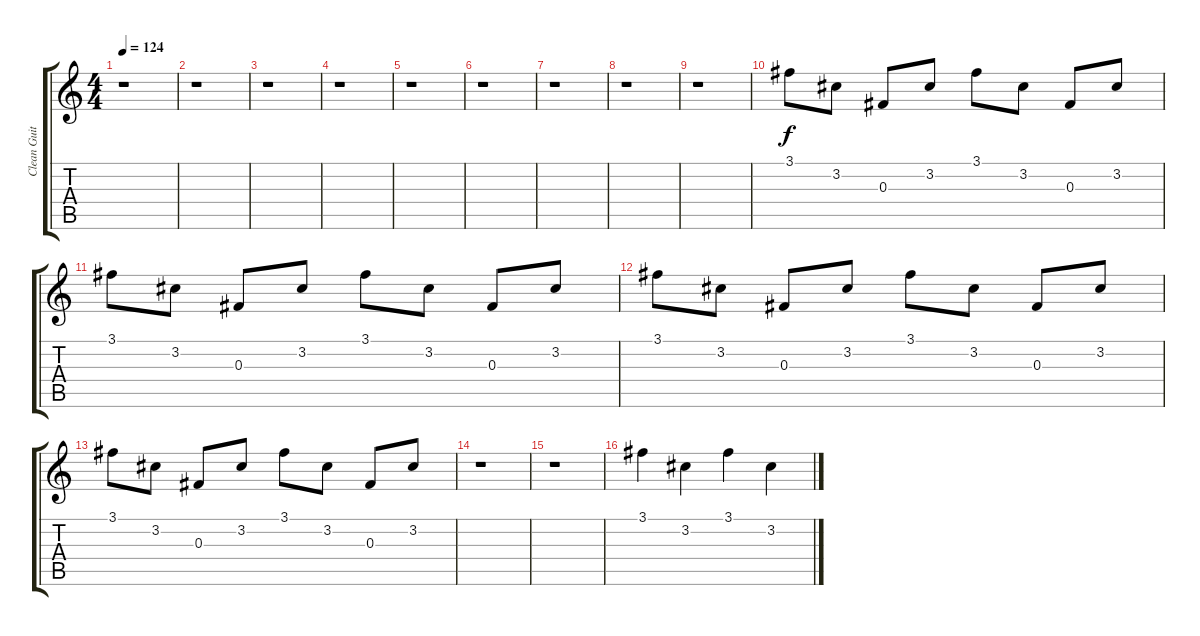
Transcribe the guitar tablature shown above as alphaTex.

\track ("Clean Guitar" "Clean Guit") {instrument electricguitarclean}
\staff {score tabs}
\tuning (Eb4 Bb3 Gb3 Db3 Ab2 Eb2) {hide}
\ts (4 4)
\tempo 124
\clef g2
\ks c
r.1{dy f} |
r.1 |
r.1 |
r.1 |
r.1 |
r.1 |
r.1 |
r.1 |
r.1 |
3.1.8 3.2.8 0.3.8 3.2.8 3.1.8 3.2.8 0.3.8 3.2.8 |
3.1.8 3.2.8 0.3.8 3.2.8 3.1.8 3.2.8 0.3.8 3.2.8 |
3.1.8 3.2.8 0.3.8 3.2.8 3.1.8 3.2.8 0.3.8 3.2.8 |
3.1.8 3.2.8 0.3.8 3.2.8 3.1.8 3.2.8 0.3.8 3.2.8 |
r.1 |
r.1 |
3.1.4 3.2.4 3.1.4 3.2.4
